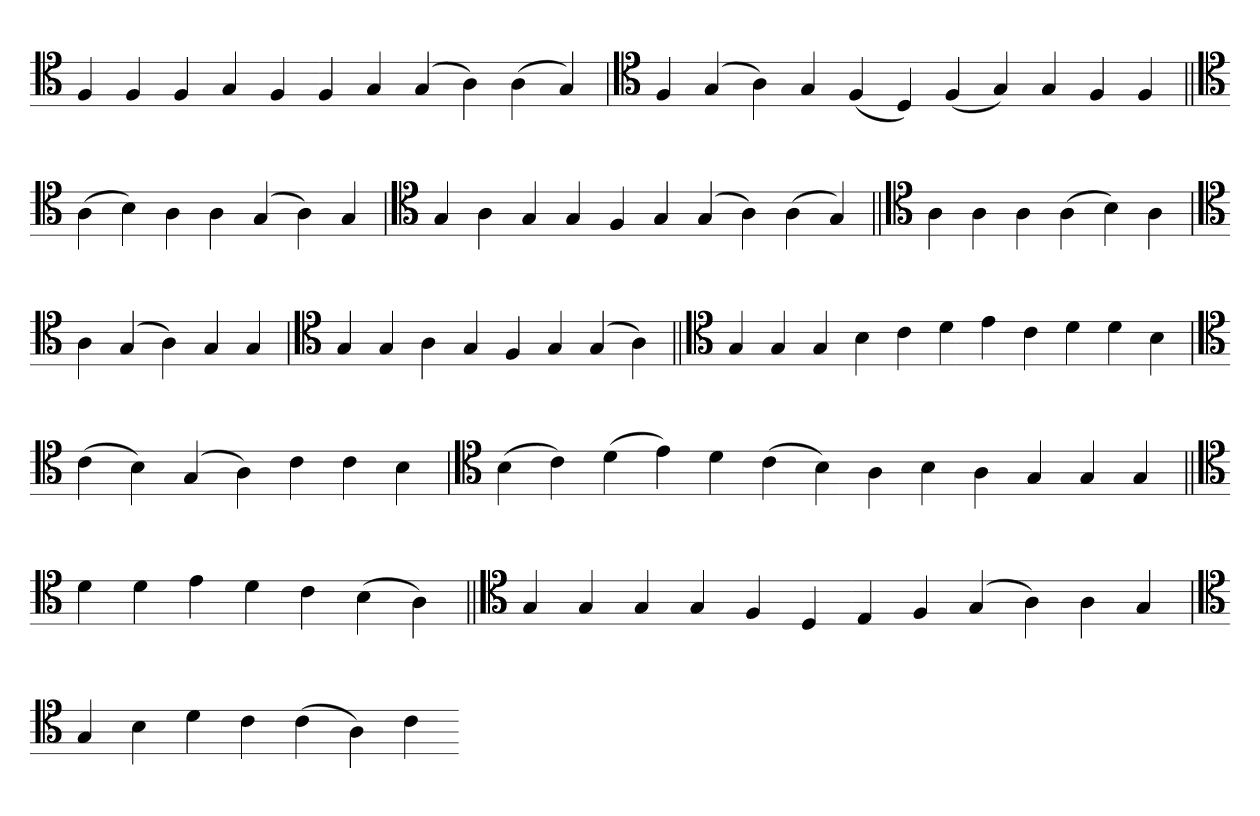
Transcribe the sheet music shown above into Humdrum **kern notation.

**kern
*part1
*staff1
*clefC4
=
4F
4F
4F
4G
4F
4F
4G
(4G
4A)
(4A
4G)
='
*clefC4
4F
(4G
4A)
4G
(4F
4D)
(4F
4G)
4G
4F
4F
=||
*clefC4
(4A
4B)
4A
4A
(4G
4A)
4G
=`
*clefC4
4G
4A
4G
4G
4F
4G
(4G
4A)
(4A
4G)
=||
*clefC4
4A
4A
4A
(4A
4B)
4A
=`
*clefC4
4A
(4G
4A)
4G
4G
=`
*clefC4
4G
4G
4A
4G
4F
4G
(4G
4A)
=||
*clefC4
4G
4G
4G
4B
4c
4d
4e
4c
4d
4d
4B
='
*clefC4
(4c
4B)
(4G
4A)
4c
4c
4B
='
*clefC4
(4B
4c)
(4d
4e)
4d
(4c
4B)
4A
4B
4A
4G
4G
4G
=||
*clefC4
4d
4d
4e
4d
4c
(4B
4A)
=||
*clefC4
4G
4G
4G
4G
4F
4D
4E
4F
(4G
4A)
4A
4G
=`
*clefC4
4G
4B
4d
4c
(4c
4A)
4c
=-
*-
